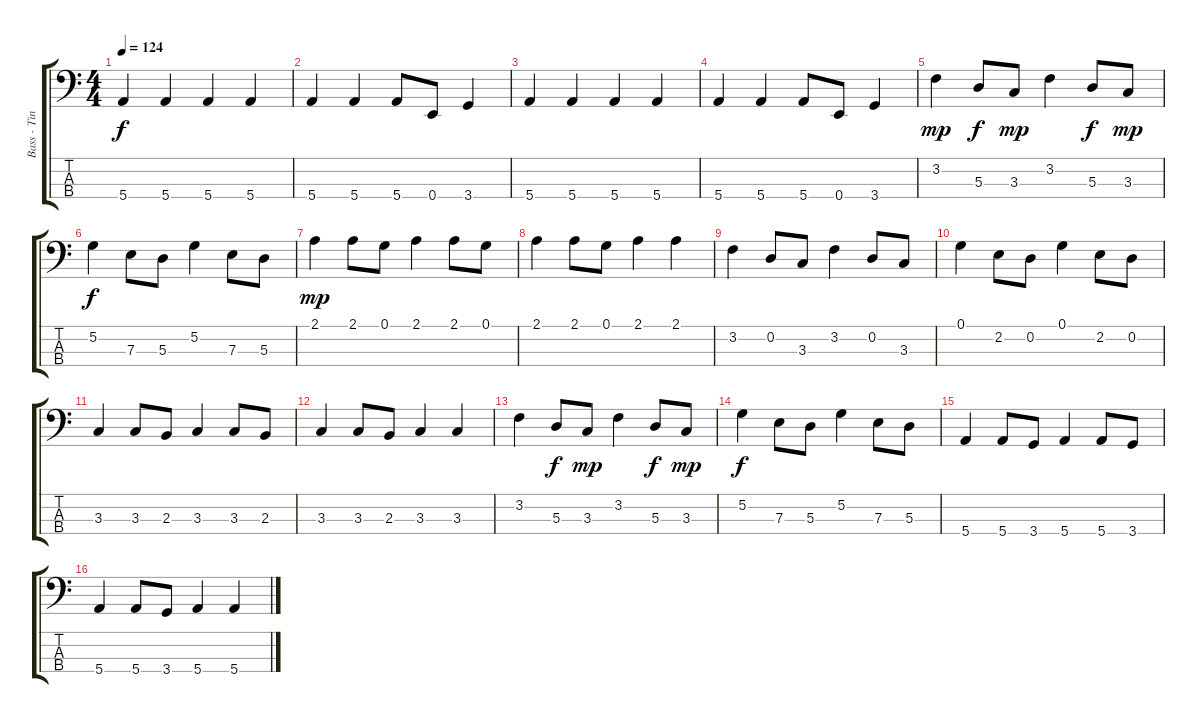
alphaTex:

\track ("Bass - Tina Weymouth" "Bass - Tin") {instrument electricbassfinger}
\staff {score tabs}
\tuning (G2 D2 A1 E1) {hide}
\ts (4 4)
\tempo 124
\clef f4
\ks c
5.4.4{dy f} 5.4.4 5.4.4 5.4.4 |
5.4.4 5.4.4 5.4.8 0.4.8 3.4.4 |
5.4.4 5.4.4 5.4.4 5.4.4 |
5.4.4 5.4.4 5.4.8 0.4.8 3.4.4 |
3.2.4{dy mp} 5.3.8{dy f} 3.3.8{dy mp} 3.2.4 5.3.8{dy f} 3.3.8{dy mp} |
5.2.4{dy f} 7.3.8 5.3.8 5.2.4 7.3.8 5.3.8 |
2.1.4{dy mp} 2.1.8 0.1.8 2.1.4 2.1.8 0.1.8 |
2.1.4 2.1.8 0.1.8 2.1.4 2.1.4 |
3.2.4 0.2.8 3.3.8 3.2.4 0.2.8 3.3.8 |
0.1.4 2.2.8 0.2.8 0.1.4 2.2.8 0.2.8 |
3.3.4 3.3.8 2.3.8 3.3.4 3.3.8 2.3.8 |
3.3.4 3.3.8 2.3.8 3.3.4 3.3.4 |
3.2.4 5.3.8{dy f} 3.3.8{dy mp} 3.2.4 5.3.8{dy f} 3.3.8{dy mp} |
5.2.4{dy f} 7.3.8 5.3.8 5.2.4 7.3.8 5.3.8 |
5.4.4 5.4.8 3.4.8 5.4.4 5.4.8 3.4.8 |
5.4.4 5.4.8 3.4.8 5.4.4 5.4.4
